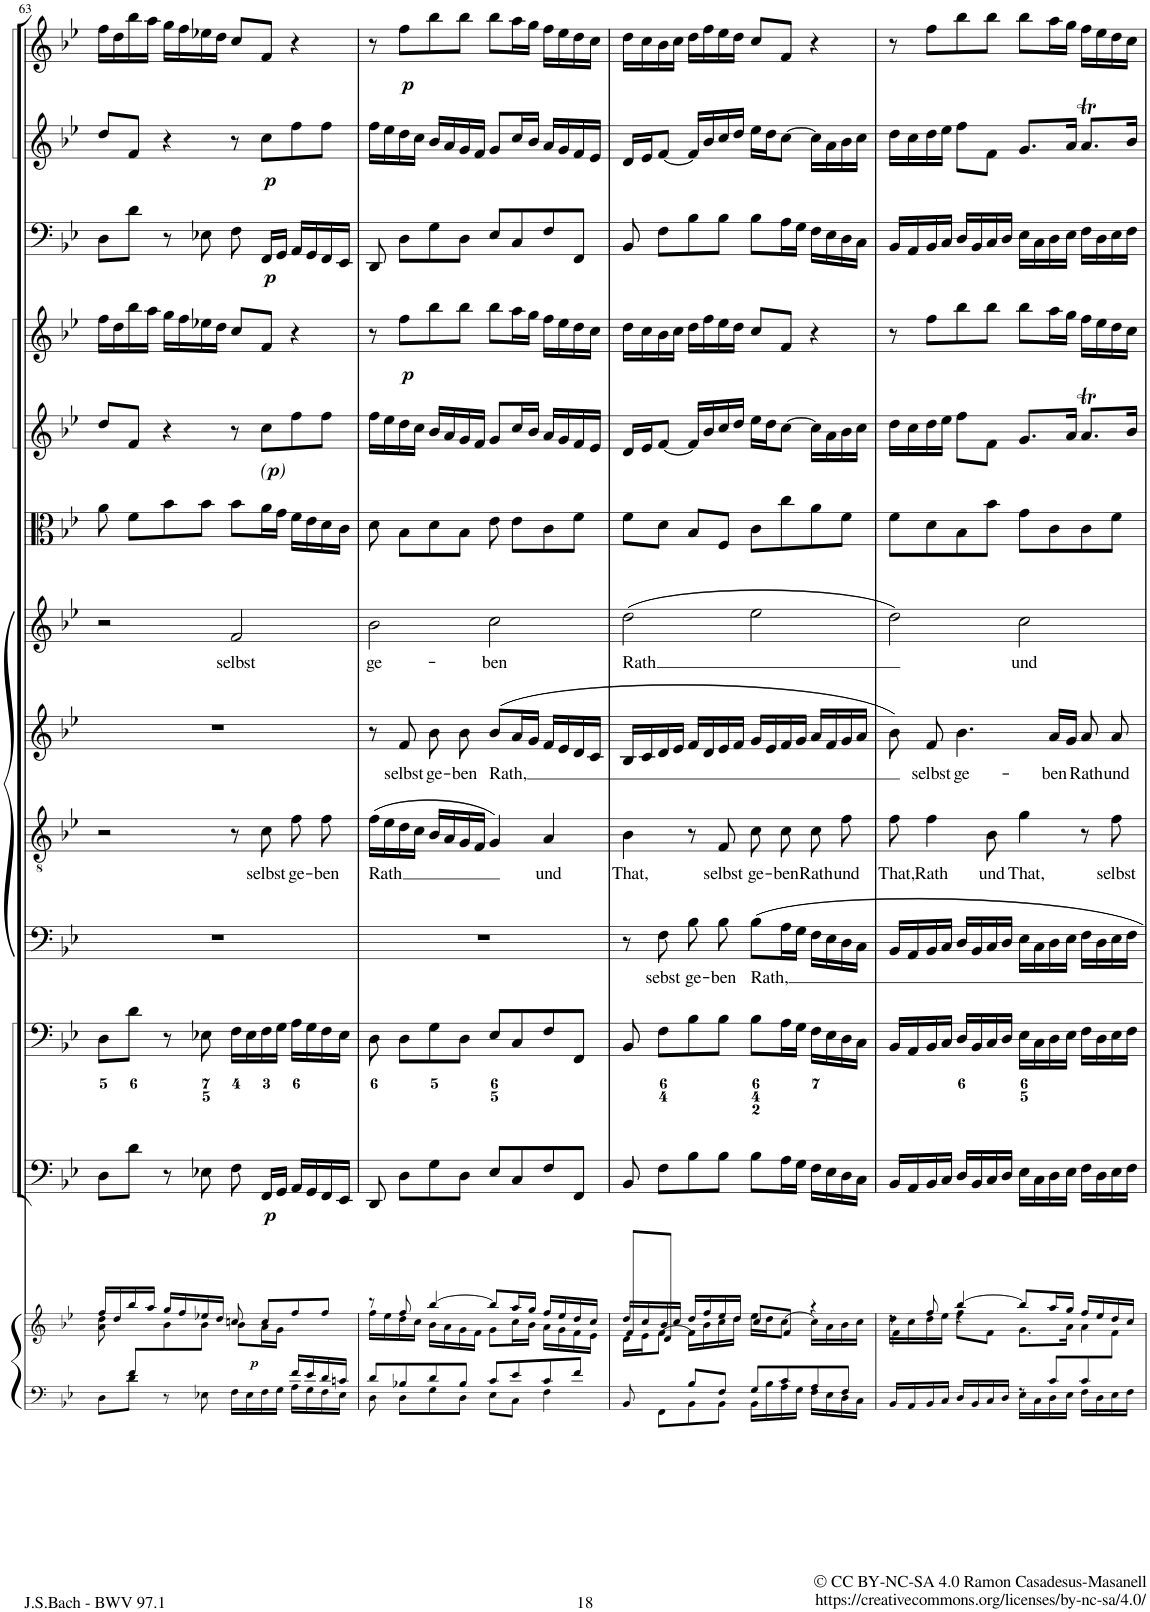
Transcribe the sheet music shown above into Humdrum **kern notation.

**kern	**kern	**kern	**kern	**kern	**text	**kern	**text	**kern	**text	**kern	**text	**kern	**kern	**kern	**kern	**kern	**kern
*part13	*part13	*part12	*part11	*part10	*part10	*part9	*part9	*part8	*part8	*part7	*part7	*part6	*part5	*part4	*part3	*part2	*part1
*staff14	*staff13	*staff12	*staff11	*staff10	*staff10	*staff9	*staff9	*staff8	*staff8	*staff7	*staff7	*staff6	*staff5	*staff4	*staff3	*staff2	*staff1
*I"Piano reduction	*	*I"Violoncello  e Violone	*I"Organo	*I"Basso	*	*I"Tenore	*	*I"Alto	*	*I"Soprano	*	*I"Viola	*I"Violino II	*I"Violino I	*I"Fagotti	*I"Oboe II	*I"Oboe I
*I'Pno	*	*	*	*	*	*	*	*	*	*	*	*	*	*	*	*I'Ob	*I'Ob
!!LO:PB:g=z
*clefF4	*clefG2	*clefF4	*clefF4	*clefF4	*	*clefGv2	*	*clefG2	*	*clefG2	*	*clefC3	*clefG2	*clefG2	*clefF4	*clefG2	*clefG2
*k[b-e-]	*k[b-e-]	*k[b-e-]	*k[b-e-]	*k[b-e-]	*	*k[b-e-]	*	*k[b-e-]	*	*k[b-e-]	*	*k[b-e-]	*k[b-e-]	*k[b-e-]	*k[b-e-]	*k[b-e-]	*k[b-e-]
*M4/4	*M4/4	*M4/4	*M4/4	*M4/4	*	*M4/4	*	*M4/4	*	*M4/4	*	*M4/4	*M4/4	*M4/4	*M4/4	*M4/4	*M4/4
*met(c)	*met(c)	*met(c)	*met(c)	*met(c)	*	*met(c)	*	*met(c)	*	*met(c)	*	*met(c)	*met(c)	*met(c)	*met(c)	*met(c)	*met(c)
=63	=63	=63	=63	=63	=63	=63	=63	=63	=63	=63	=63	=63	=63	=63	=63	=63	=63
*^	*^	*	*	*	*	*	*	*	*	*	*	*	*	*	*	*	*
8ryy	8D\L	16ff/LL	8a\ 8dd\	8D\L	8D\L	1r	.	2r	.	1r	.	2r	.	8a\	8dd/L	16ff\LL	8D\L	8dd/L	16ff\LL
.	.	16dd/	.	.	.	.	.	.	.	.	.	.	.	.	.	16dd\	.	.	16dd\
8f/L	8d\J	16bb-/	8ryy	8d\J	8d\J	.	.	.	.	.	.	.	.	8f\L	8f/J	16bb-\	8d\J	8f/J	16bb-\
.	.	16aa/JJ	.	.	.	.	.	.	.	.	.	.	.	.	.	16aa\JJ	.	.	16aa\JJ
2ryy	8r	16gg/LL	8b-\	8r	8r	.	.	.	.	.	.	.	.	8b-\	4r	16gg\LL	8r	4r	16gg\LL
.	.	16ff/	.	.	.	.	.	.	.	.	.	.	.	.	.	16ff\	.	.	16ff\
.	8E-X\	16ee-X/	8b-\J	8E-X\	8E-X\	.	.	.	.	.	.	.	.	8b-\J	.	16ee-X\	8E-X\	.	16ee-X\
.	.	16dd/JJ	.	.	.	.	.	.	.	.	.	.	.	.	.	16dd\JJ	.	.	16dd\JJ
!	!	!	!	!	!	!	!	!	!	!	!	!	!LO:LY:b	!	!	!	!	!	!
.	16F\LL	8ccn/	8b-\L	8F\	16F\LL	.	.	8r	.	.	.	2f/	selbst	8b-\L	8r	8cc/L	8F\	8r	8cc/L
.	16E-\	.	.	.	16E-\	.	.	.	.	.	.	.	.	.	.	.	.	.	.
!	!	!	!	!	!	!	!	!	!	!	!	!	!	!	!LO:TX:b:i:t=(	!	!	!	!
!	!	!	!	!	!	!	!	!	!	!	!	!	!	!	!LO:TX:b:i:t=)	!	!	!	!
!	!	!	!	!	!	!	!	!	!LO:LY:b	!	!	!	!	!	!	!	!	!	!
.	16F\	8cc/L	16a\L	16FF/LL	16F\	.	.	8c\	selbst	.	.	.	.	16a\L	8cc\L	8f/J	16FF/LL	8cc\L	8f/J
.	16G\JJ	.	16g\JJ	16GG/JJ	16G\JJ	.	.	.	.	.	.	.	.	16g\JJ	.	.	16GG/JJ	.	.
!	!	!	!	!	!	!	!	!	!LO:LY:b	!	!	!	!	!	!	!	!	!	!
16f/LL	16A\LL	8ff/	4ryy	16AA/LL	16A\LL	.	.	8f\	ge-	.	.	.	.	16f\LL	8ff\	4r	16AA/LL	8ff\	4r
16e-/	16G\	.	.	16GG/	16G\	.	.	.	.	.	.	.	.	16e-\	.	.	16GG/	.	.
!	!	!	!	!	!	!	!	!	!LO:LY:b	!	!	!	!	!	!	!	!	!	!
16d/	16F\	8ff/J	.	16FF/	16F\	.	.	8f\	-ben	.	.	.	.	16d\	8ff\J	.	16FF/	8ff\J	.
16cn/JJ	16E-\JJ	.	.	16EE-/JJ	16E-\JJ	.	.	.	.	.	.	.	.	16c\JJ	.	.	16EE-/JJ	.	.
=64	=64	=64	=64	=64	=64	=64	=64	=64	=64	=64	=64	=64	=64	=64	=64	=64	=64	=64	=64
!	!	!	!	!	!	!	!	!	!LO:LY:b	!	!	!	!LO:LY:b	!	!	!	!	!	!
8d/L	8D\	8r	16ff\LL	8DD/	8D\	1r	.	(16f\LL	Rath	8r	.	2b-\	ge-	8d\	16ff\LL	8r	8DD/	16ff\LL	8r
.	.	.	16ee-\	.	.	.	.	16e-\	.	.	.	.	.	.	16ee-\	.	.	16ee-\	.
!	!	!	!	!	!	!	!	!	!	!	!LO:LY:b	!	!	!	!	!	!	!	!
8B-X/	8D\L	8ff/	16dd\	8D\L	8D\L	.	.	16d\	.	8f/	selbst	.	.	8B-\L	16dd\	8ff\L	8D\L	16dd\	8ff\L
.	.	.	16cc\JJ	.	.	.	.	16c\JJ	.	.	.	.	.	.	16cc\JJ	.	.	16cc\JJ	.
!	!	!	!	!	!	!	!	!	!	!	!LO:LY:b	!	!	!	!	!	!	!	!
8d/	8G\	[4bb-/	16b-\LL	8G\	8G\	.	.	16B-/LL	.	8b-\	ge-	.	.	8d\	16b-/LL	8bb-\	8G\	16b-/LL	8bb-\
.	.	.	16a\	.	.	.	.	16A/	.	.	.	.	.	.	16a/	.	.	16a/	.
!	!	!	!	!	!	!	!	!	!	!	!LO:LY:b	!	!	!	!	!	!	!	!
8B-/J	8D\J	.	16g\	8D\J	8D\J	.	.	16G/	.	8b-\	-ben	.	.	8B-\J	16g/	8bb-\J	8D\J	16g/	8bb-\J
.	.	.	16f\JJ	.	.	.	.	16F/JJ	.	.	.	.	.	.	16f/JJ	.	.	16f/JJ	.
!	!	!	!	!	!	!	!	!	!	!	!LO:LY:b	!	!LO:LY:b	!	!	!	!	!	!
8c/L	8E-\L	8bb-/L]	8g\L	8E-/L	8E-/L	.	.	4G/)	.	(8b-/L	Rath,	2cc\	-ben	8e-\	8g/L	8bb-\L	8E-/L	8g/L	8bb-\L
8e-/	8C\J	16aa/L	16cc\L	8C/	8C/	.	.	.	.	16a/L	.	.	.	8e-\L	16cc/L	16aa\L	8C/	16cc/L	16aa\L
.	.	16gg/JJ	16b-\JJ	.	.	.	.	.	.	16g/JJ	.	.	.	.	16b-/JJ	16gg\JJ	.	16b-/JJ	16gg\JJ
!	!	!	!	!	!	!	!	!	!LO:LY:b	!	!	!	!	!	!	!	!	!	!
8c/	4F\	16ff/LL	16a\LL	8F/	8F/	.	.	4A/	und	16f/LL	.	.	.	8c\	16a/LL	16ff\LL	8F/	16a/LL	16ff\LL
.	.	16ee-/	16g\	.	.	.	.	.	.	16e-/	.	.	.	.	16g/	16ee-\	.	16g/	16ee-\
8f/J	.	16dd/	16f\	8FF/J	8FF/J	.	.	.	.	16d/	.	.	.	8f\J	16f/	16dd\	8FF/J	16f/	16dd\
.	.	16cc/JJ	16e-\JJ	.	.	.	.	.	.	16c/JJ	.	.	.	.	16e-/JJ	16cc\JJ	.	16e-/JJ	16cc\JJ
=65	=65	=65	=65	=65	=65	=65	=65	=65	=65	=65	=65	=65	=65	=65	=65	=65	=65	=65	=65
*	*	*	*^	*	*	*	*	*	*	*	*	*	*	*	*	*	*	*	*
!	!	!	!	!	!	!	!	!	!	!LO:LY:b	!	!	!	!LO:LY:b	!	!	!	!	!	!
4ryy	8BB-/	16dd/LL	16d\LL	8f/L	8BB-/	8BB-/	8r	.	4B-\	That,	16B-/LL	.	(2dd\	Rath	8f\L	16d/LL	16dd\LL	8BB-/	16d/LL	16dd\LL
.	.	16cc/	16e-\J	.	.	.	.	.	.	.	16c/	.	.	.	.	16e-/J	16cc\	.	16e-/J	16cc\
!	!	!	!	!	!	!	!	!LO:LY:b	!	!	!	!	!	!	!	!	!	!	!	!
.	8FF\L	16b-/	[>8f\J	8d/J	8F\L	8F\L	8F\	sebst	.	.	16d/	.	.	.	8d\J	[8f/J	16b-\	8F\L	[8f/J	16b-\
.	.	16cc/JJ	.	.	.	.	.	.	.	.	16e-/JJ	.	.	.	.	.	16cc\JJ	.	.	16cc\JJ
!	!	!	!	!	!	!	!	!LO:LY:b	!	!	!	!	!	!	!	!	!	!	!	!
8B-/L	8BB-\	16dd/LL	16f\LL]	2.ryy	8B-\	8B-\	8B-\	ge-	8r	.	16f/LL	.	.	.	8B-/L	16f/LL]	16dd\LL	8B-\	16f/LL]	16dd\LL
.	.	16ff/	16b-\	.	.	.	.	.	.	.	16d/	.	.	.	.	16b-/	16ff\	.	16b-/	16ff\
!	!	!	!	!	!	!	!	!LO:LY:b	!	!LO:LY:b	!	!	!	!	!	!	!	!	!	!
8F/J	8BB-\J	16ee-/	16cc\	.	8B-\J	8B-\J	8B-\	-ben	8F/	selbst	16e-/	.	.	.	8F/J	16cc/	16ee-\	8B-\J	16cc/	16ee-\
.	.	16dd/JJ	16dd\JJ	.	.	.	.	.	.	.	16f/JJ	.	.	.	.	16dd/JJ	16dd\JJ	.	16dd/JJ	16dd\JJ
!	!	!	!	!	!	!	!	!LO:LY:b	!	!LO:LY:b	!	!	!	!	!	!	!	!	!	!
8G/L	16BB-\LL	8cc/L	16ee-\LL	.	8B-\L	8B-\L	8B-\L	Rath,	8c\	ge-	16g/LL	.	2ee-\	.	8c\L	16ee-\LL	8cc/L	8B-\L	16ee-\LL	8cc/L
.	16B-\	.	16dd\J	.	.	.	.	.	.	.	16e-/	.	.	.	.	16dd\J	.	.	16dd\J	.
!	!	!	!	!	!	!	!	!	!	!LO:LY:b	!	!	!	!	!	!	!	!	!	!
8c/	16A\	8f/J	[>8cc\J	.	16A\L	16A\L	16A\L	.	8c\	-ben	16f/	.	.	.	8cc\	[8cc\J	8f/J	16A\L	[8cc\J	8f/J
.	16G\JJ	.	.	.	16G\JJ	16G\JJ	16G\JJ	.	.	.	16g/JJ	.	.	.	.	.	.	16G\JJ	.	.
!	!	!	!	!	!	!	!	!	!	!LO:LY:b	!	!	!	!	!	!	!	!	!	!
8A/	16F\LL	4r	16cc\LL]	.	16F\LL	16F\LL	16F\LL	.	8c\	Rath	16a/LL	.	.	.	8a\	16cc\LL]	4r	16F\LL	16cc\LL]	4r
.	16E-\	.	16a\	.	16E-\	16E-\	16E-\	.	.	.	16f/	.	.	.	.	16a\	.	16E-\	16a\	.
!	!	!	!	!	!	!	!	!	!	!LO:LY:b	!	!	!	!	!	!	!	!	!	!
8F/J	16D\	.	16b-\	.	16D\	16D\	16D\	.	8f\	und	16g/	.	.	.	8f\J	16b-\	.	16D\	16b-\	.
.	16C\JJ	.	16cc\JJ	.	16C\JJ	16C\JJ	16C\JJ	.	.	.	16a/JJ	.	.	.	.	16cc\JJ	.	16C\JJ	16cc\JJ	.
=66	=66	=66	=66	=66	=66	=66	=66	=66	=66	=66	=66	=66	=66	=66	=66	=66	=66	=66	=66	=66
!	!	!	!	!	!	!	!	!	!	!LO:LY:b	!	!	!	!	!	!	!	!	!	!
8ryy	16BB-/LL	8r	16dd\LL	4f\	16BB-/LL	16BB-/LL	16BB-/LL	.	8f\	That,	8b-\)	.	2dd\)	.	8f\L	16dd\LL	8r	16BB-/LL	16dd\LL	8r
.	16AA/	.	16cc\	.	16AA/	16AA/	16AA/	.	.	.	.	.	.	.	.	16cc\	.	16AA/	16cc\	.
!	!	!	!	!	!	!	!	!	!	!LO:LY:b	!	!LO:LY:b	!	!	!	!	!	!	!	!
.	16BB-/	8ff/	16dd\	.	16BB-/	16BB-/	16BB-/	.	4f\	Rath	8f/	selbst	.	.	8d\	16dd\	8ff\L	16BB-/	16dd\	8ff\L
.	16C/JJ	.	16ee-\JJ	.	16C/JJ	16C/JJ	16C/JJ	.	.	.	.	.	.	.	.	16ee-\JJ	.	16C/JJ	16ee-\JJ	.
!	!	!	!	!	!	!	!	!	!	!	!	!LO:LY:b	!	!	!	!	!	!	!	!
.	16D/LL	[4bb-/	8ff\L	4r	16D/LL	16D/LL	16D/LL	.	.	.	4.b-\	ge-	.	.	8B-\	8ff\L	8bb-\	16D/LL	8ff\L	8bb-\
.	16BB-/	.	.	.	16BB-/	16BB-/	16BB-/	.	.	.	.	.	.	.	.	.	.	16BB-/	.	.
!	!	!	!	!	!	!	!	!	!	!LO:LY:b	!	!	!	!	!	!	!	!	!	!
.	16C/	.	8f\J	.	16C/	16C/	16C/	.	8B-\	und	.	.	.	.	8b-\J	8f\J	8bb-\J	16C/	8f\J	8bb-\J
.	16D/JJ	.	.	.	16D/JJ	16D/JJ	16D/JJ	.	.	.	.	.	.	.	.	.	.	16D/JJ	.	.
!	!	!	!	!	!	!	!	!	!	!LO:LY:b	!	!	!	!LO:LY:b	!	!	!	!	!	!
.	16E-\LL	8bb-/L]	8.g\L	8r	16E-\LL	16E-\LL	16E-\LL	.	4g\	That,	.	.	2cc\	und	8g\L	8.g/L	8bb-\L	16E-\LL	8.g/L	8bb-\L
.	16C\	.	.	.	16C\	16C\	16C\	.	.	.	.	.	.	.	.	.	.	16C\	.	.
!	!	!	!	!	!	!	!	!	!	!	!	!LO:LY:b	!	!	!	!	!	!	!	!
8c/L	16D\	16aa/L	.	4ryy	16D\	16D\	16D\	.	.	.	16a/LL	-ben	.	.	8c\	.	16aa\L	16D\	.	16aa\L
.	16E-\JJ	16gg/JJ	16a\Jk	.	16E-\JJ	16E-\JJ	16E-\JJ	.	.	.	16g/JJ	.	.	.	.	16a/Jk	16gg\JJ	16E-\JJ	16a/Jk	16gg\JJ
!	!	!	!	!	!	!	!	!	!	!	!	!LO:LY:b	!	!	!	!	!	!	!	!
8c/	16F\LL	16ff/LL	4a\	.	16F\LL	16F\LL	16F\LL	.	8r	.	8a/	Rath	.	.	8c\	8.at/L	16ff\LL	16F\LL	8.at/L	16ff\LL
.	16D\	16ee-/	.	.	16D\	16D\	16D\	.	.	.	.	.	.	.	.	.	16ee-\	16D\	.	16ee-\
!	!	!	!	!	!	!	!	!	!	!LO:LY:b	!	!LO:LY:b	!	!	!	!	!	!	!	!
8ryy	16E-\	16dd/	.	8f\J	16E-\	16E-\	16E-\	.	8f\	selbst	8a/	und	.	.	8f\J	.	16dd\	16E-\	.	16dd\
.	16F\JJ	16cc/JJ	.	.	16F\JJ	16F\JJ	16F\JJ	.	.	.	.	.	.	.	.	16b-/Jk	16cc\JJ	16F\JJ	16b-/Jk	16cc\JJ
*v	*v	*	*	*	*	*	*	*	*	*	*	*	*	*	*	*	*	*	*	*
*	*v	*v	*v	*	*	*	*	*	*	*	*	*	*	*	*	*	*	*	*
=	=	=	=	=	=	=	=	=	=	=	=	=	=	=	=	=	=
*-	*-	*-	*-	*-	*-	*-	*-	*-	*-	*-	*-	*-	*-	*-	*-	*-	*-
